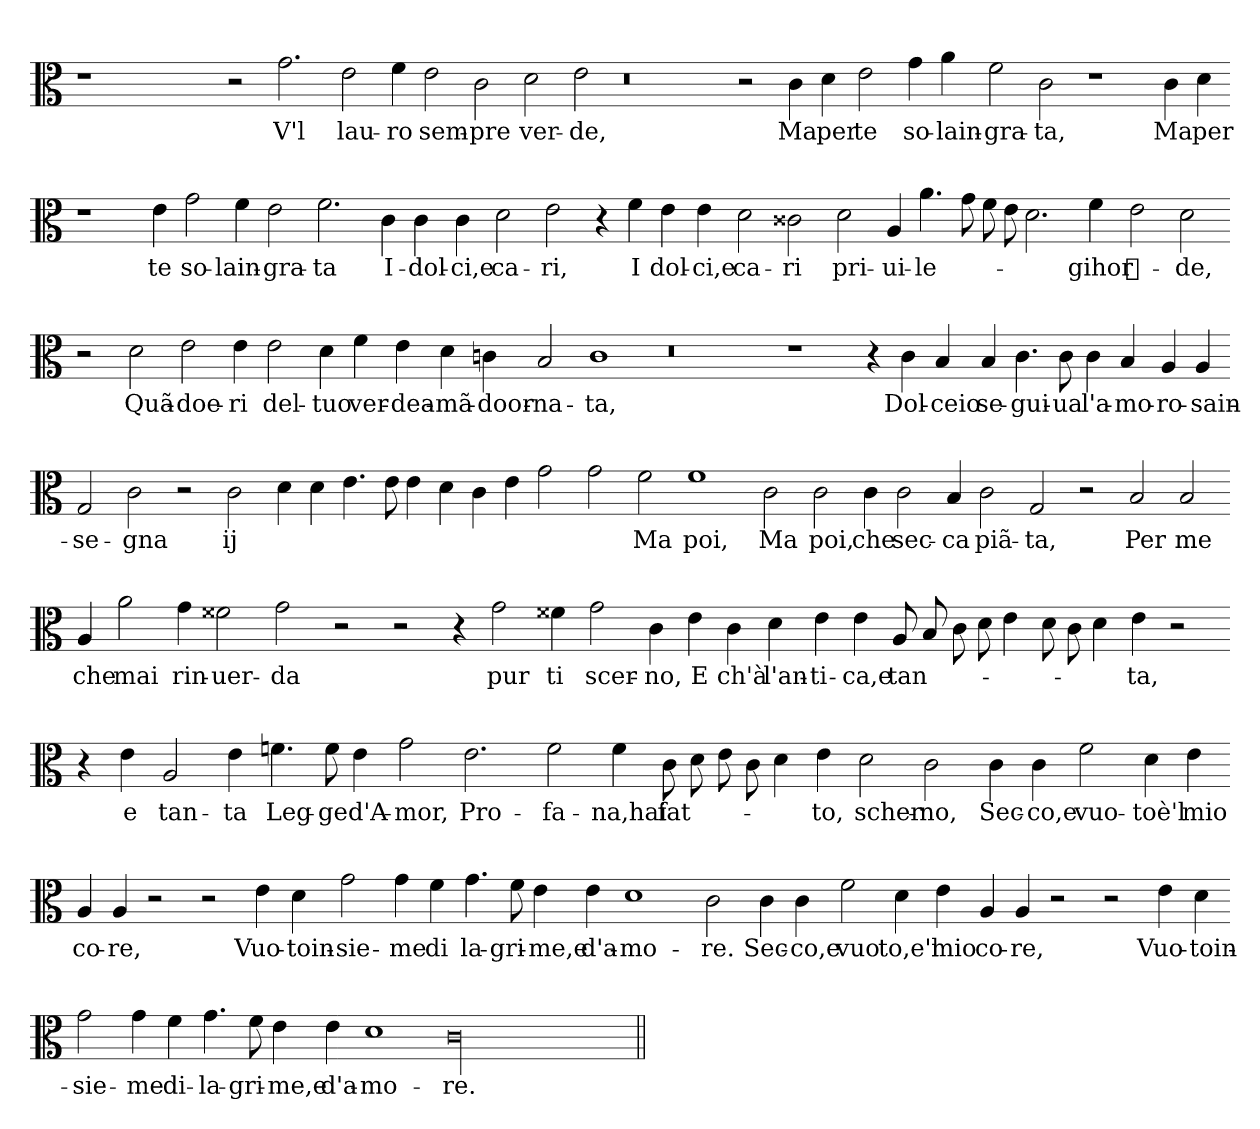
**kern	**text
*part1	*part1
*staff1	*staff1
*clefC3	*
*k[]	*
=	=
1r	.
1ryy	.
2r	.
2.g	V'l
2e	lau-
4f	ro
2e	sem-
2c	pre
2d	ver-
2e	de,
0r	.
2r	.
4c	Ma
4d	per
2e	te
4g	so-
4a	lain-
2f	gra-
2c	ta,
1r	.
4c	Ma
4d	per
=-	=-
1r	.
4e	te
2g	so-
4f	lain-
2e	gra-
2.f	ta
4c	I-
4c	dol-
4c	ci,e
2d	ca-
2e	ri,
4r	.
4f	I
4e	dol-
4e	ci,e
2d	ca-
2c##X	ri
2d	pri-
4A	ui-
4.a	le-
8g	.
8f	.
8e	.
2.d	.
4f	gihor
2e	ᵱ-
2d	de,
=-	=-
2r	.
2d	Quã-
2e	doe-
4e	ri
2e	del-
4d	tuo
4f	ver-
4e	dea-
4d	mã-
4c	door-
2B	na-
1c	ta,
0r	.
1r	.
4r	.
4c	Dol-
4B	ceio
4B	se-
4.c	gui-
8c	ua
4c	l'a-
4B	mo-
4A	ro-
4A	sain-
=-	=-
2G	se-
2c	gna
2r	.
2c	ij
4d	.
4d	.
4.e	.
8e	.
4e	.
4d	.
4c	.
4e	.
2g	.
2g	.
2f	Ma
1f	poi,
2c	Ma
2c	poi,
4c	che
2c	sec-
4B	ca
2c	piã-
2G	ta,
2r	.
2B	Per
2B	me
=-	=-
4A	che
2a	mai
4g	rin-
2f##X	uer-
2g	da
2r	.
2r	.
4r	.
2g	pur
4f##X	ti
2g	scer-
4c	no,
4e	E
4c	ch'à
4d	l'an-
4e	ti-
4e	ca,e
8A	tan-
8B	.
8c\	.
8d	.
4e	.
8d	.
8c\	.
4d	.
4e	ta,
2r	.
=-	=-
4r	.
4e	e
2A	tan-
4e	ta
4.f	Leg-
8f	ge
4e	d'A-
2g	mor,
2.e	Pro-
2f	fa-
4f	na,hai
8c\	fat-
8d	.
8e	.
8c\	.
4d	.
4e	to,
2d	scher-
2c	no,
4c	Sec-
4c	co,e
2f	vuo-
4d	toѐ'l
4e	mio
=-	=-
4A	co-
4A	re,
2r	.
2r	.
4e	Vuo-
4d	toin-
2g	sie-
4g	me
4f	di
4.g	la-
8f	gri-
4e	me,e
4e	d'a-
1d	mo-
2c	re.
4c	Sec-
4c	co,e
2f	vuo
4d	to,e'l
4e	mio
4A	co-
4A	re,
2r	.
2r	.
4e	Vuo-
4d	toin-
=-	=-
2g	sie-
4g	me
4f	di-
4.g	la-
8f	gri-
4e	me,e
4e	d'a-
1d	mo-
00c	re.
=||	=||
*-	*-
